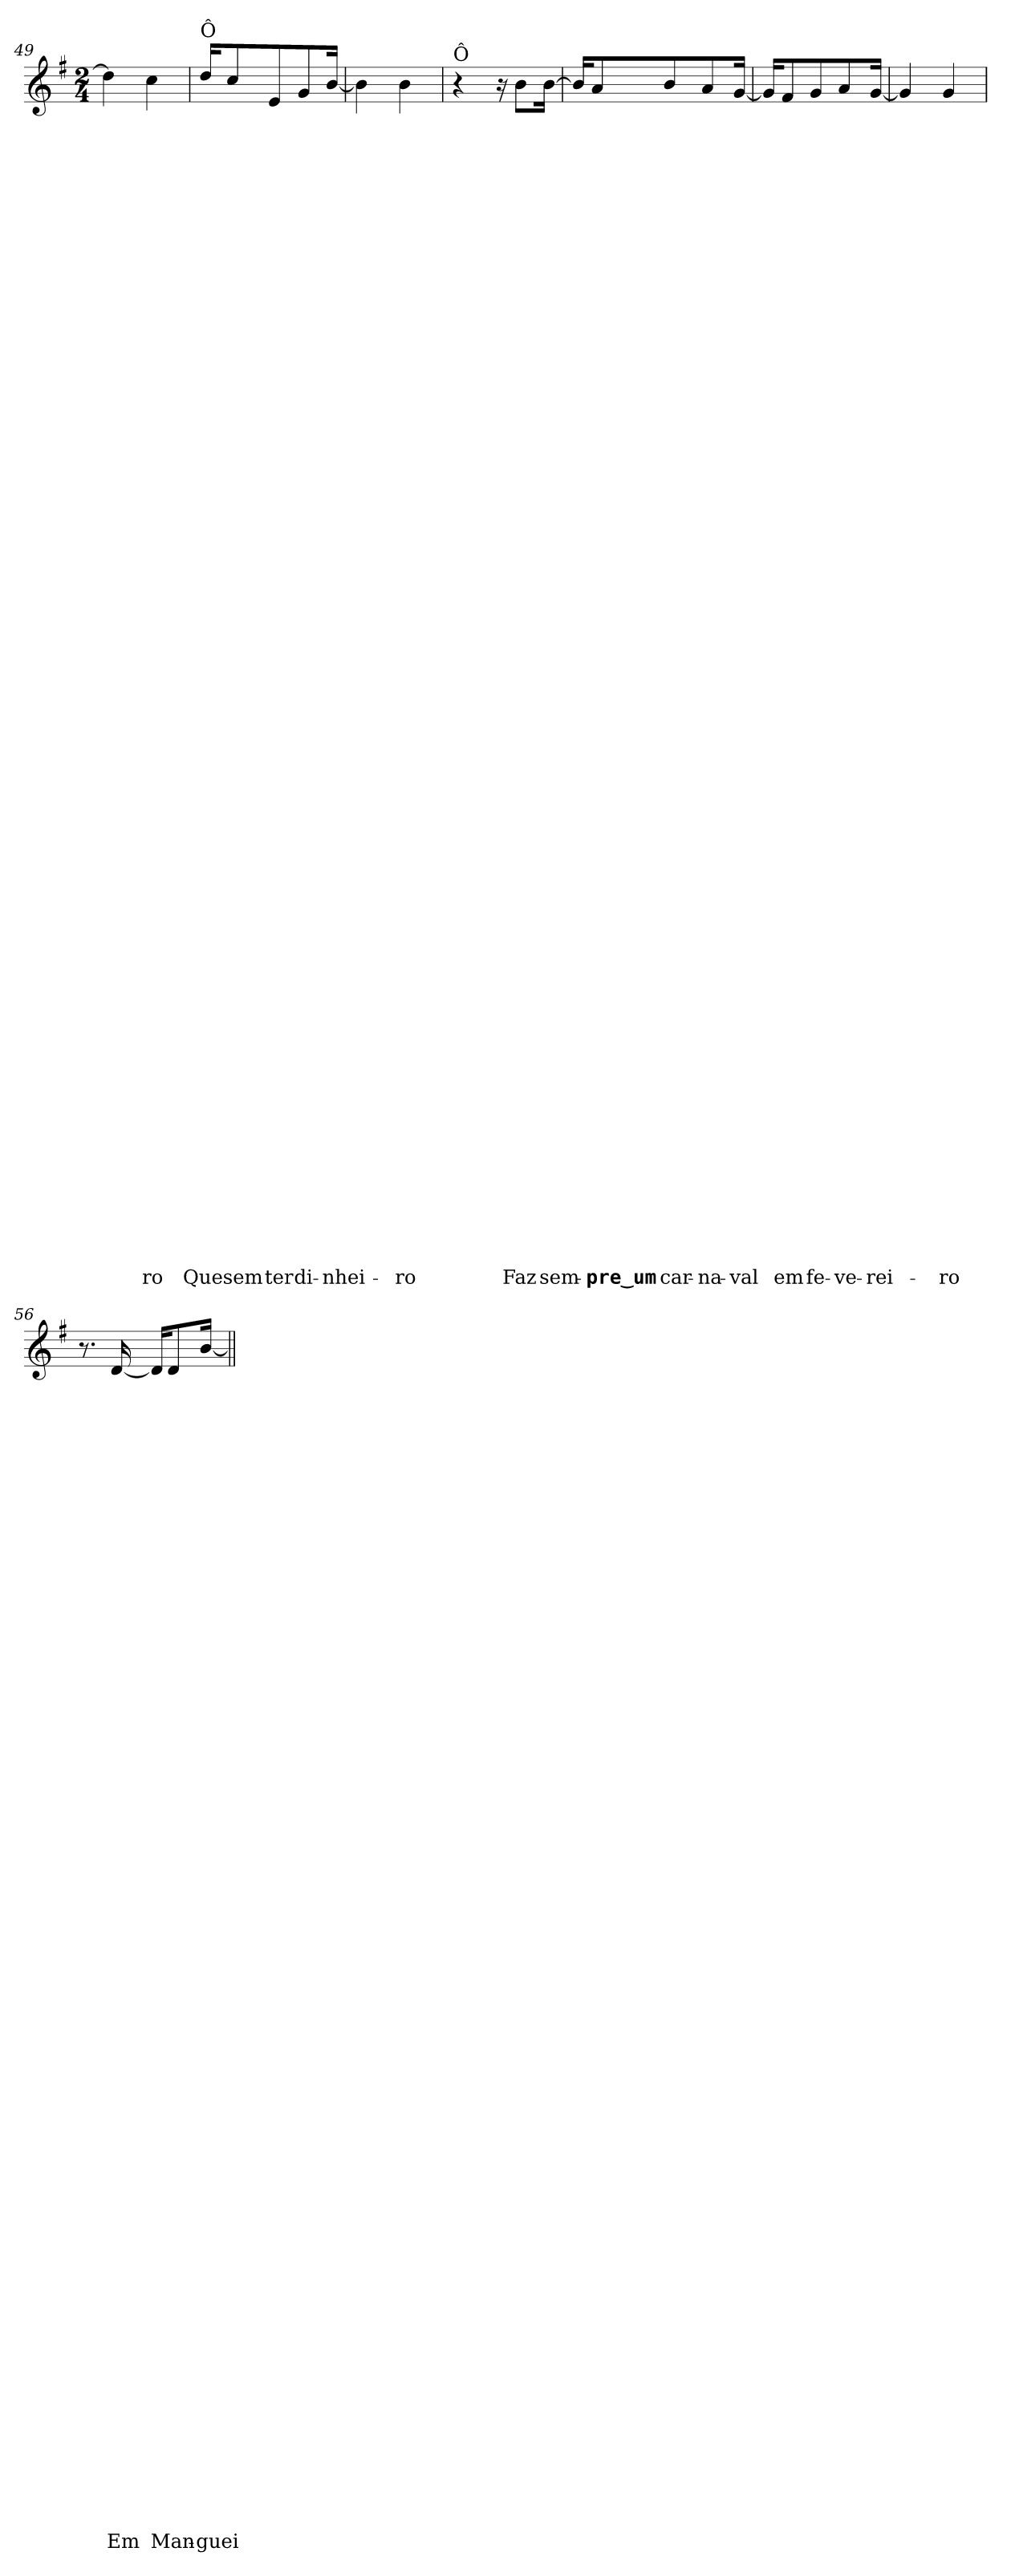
**kern	**text	**text	**text	**text	**text	**text	**text	**text	**text	**text	**text	**text	**text	**text	**text	**text	**text	**text	**text	**text	**text	**text	**text	**text	**text	**text	**text	**text	**text	**text	**text	**text	**text	**text	**text	**text	**text	**text	**text	**text	**text	**text	**text	**text	**text	**text	**text	**text	**text	**text	**text	**text	**text	**text	**text	**text	**text	**text	**text	**text	**text
*part1	*part1	*part1	*part1	*part1	*part1	*part1	*part1	*part1	*part1	*part1	*part1	*part1	*part1	*part1	*part1	*part1	*part1	*part1	*part1	*part1	*part1	*part1	*part1	*part1	*part1	*part1	*part1	*part1	*part1	*part1	*part1	*part1	*part1	*part1	*part1	*part1	*part1	*part1	*part1	*part1	*part1	*part1	*part1	*part1	*part1	*part1	*part1	*part1	*part1	*part1	*part1	*part1	*part1	*part1	*part1	*part1	*part1	*part1	*part1	*part1	*part1
*staff1	*staff1	*staff1	*staff1	*staff1	*staff1	*staff1	*staff1	*staff1	*staff1	*staff1	*staff1	*staff1	*staff1	*staff1	*staff1	*staff1	*staff1	*staff1	*staff1	*staff1	*staff1	*staff1	*staff1	*staff1	*staff1	*staff1	*staff1	*staff1	*staff1	*staff1	*staff1	*staff1	*staff1	*staff1	*staff1	*staff1	*staff1	*staff1	*staff1	*staff1	*staff1	*staff1	*staff1	*staff1	*staff1	*staff1	*staff1	*staff1	*staff1	*staff1	*staff1	*staff1	*staff1	*staff1	*staff1	*staff1	*staff1	*staff1	*staff1	*staff1	*staff1
!!LO:LB:g=z
*clefG2	*	*	*	*	*	*	*	*	*	*	*	*	*	*	*	*	*	*	*	*	*	*	*	*	*	*	*	*	*	*	*	*	*	*	*	*	*	*	*	*	*	*	*	*	*	*	*	*	*	*	*	*	*	*	*	*	*	*	*	*	*
*k[f#]	*	*	*	*	*	*	*	*	*	*	*	*	*	*	*	*	*	*	*	*	*	*	*	*	*	*	*	*	*	*	*	*	*	*	*	*	*	*	*	*	*	*	*	*	*	*	*	*	*	*	*	*	*	*	*	*	*	*	*	*	*
*G:	*	*	*	*	*	*	*	*	*	*	*	*	*	*	*	*	*	*	*	*	*	*	*	*	*	*	*	*	*	*	*	*	*	*	*	*	*	*	*	*	*	*	*	*	*	*	*	*	*	*	*	*	*	*	*	*	*	*	*	*	*
*M2/4	*	*	*	*	*	*	*	*	*	*	*	*	*	*	*	*	*	*	*	*	*	*	*	*	*	*	*	*	*	*	*	*	*	*	*	*	*	*	*	*	*	*	*	*	*	*	*	*	*	*	*	*	*	*	*	*	*	*	*	*	*
=49	=49	=49	=49	=49	=49	=49	=49	=49	=49	=49	=49	=49	=49	=49	=49	=49	=49	=49	=49	=49	=49	=49	=49	=49	=49	=49	=49	=49	=49	=49	=49	=49	=49	=49	=49	=49	=49	=49	=49	=49	=49	=49	=49	=49	=49	=49	=49	=49	=49	=49	=49	=49	=49	=49	=49	=49	=49	=49	=49	=49	=49
4dd\]	.	.	.	.	.	.	.	.	.	.	.	.	.	.	.	.	.	.	.	.	.	.	.	.	.	.	.	.	.	.	.	.	.	.	.	.	.	.	.	.	.	.	.	.	.	.	.	.	.	.	.	.	.	.	.	.	.	.	.	.	.
!	!	!	!	!	!	!	!	!	!	!	!	!	!	!	!	!	!	!	!	!	!	!	!	!	!	!	!	!	!	!	!	!	!	!	!	!	!	!	!	!	!	!	!	!	!	!	!	!	!	!	!	!	!	!	!	!	!	!	!	!	!LO:LY:b
4cc\	.	.	.	.	.	.	.	.	.	.	.	.	.	.	.	.	.	.	.	.	.	.	.	.	.	.	.	.	.	.	.	.	.	.	.	.	.	.	.	.	.	.	.	.	.	.	.	.	.	.	.	.	.	.	.	.	.	.	.	.	-ro
=50	=50	=50	=50	=50	=50	=50	=50	=50	=50	=50	=50	=50	=50	=50	=50	=50	=50	=50	=50	=50	=50	=50	=50	=50	=50	=50	=50	=50	=50	=50	=50	=50	=50	=50	=50	=50	=50	=50	=50	=50	=50	=50	=50	=50	=50	=50	=50	=50	=50	=50	=50	=50	=50	=50	=50	=50	=50	=50	=50	=50	=50
!LO:TX:a:t=Ô	!	!	!	!	!	!	!	!	!	!	!	!	!	!	!	!	!	!	!	!	!	!	!	!	!	!	!	!	!	!	!	!	!	!	!	!	!	!	!	!	!	!	!	!	!	!	!	!	!	!	!	!	!	!	!	!	!	!	!	!	!
!	!	!	!	!	!	!	!	!	!	!	!	!	!	!	!	!	!	!	!	!	!	!	!	!	!	!	!	!	!	!	!	!	!	!	!	!	!	!	!	!	!	!	!	!	!	!	!	!	!	!	!	!	!	!	!	!	!	!	!	!	!LO:LY:b
16dd/KL	.	.	.	.	.	.	.	.	.	.	.	.	.	.	.	.	.	.	.	.	.	.	.	.	.	.	.	.	.	.	.	.	.	.	.	.	.	.	.	.	.	.	.	.	.	.	.	.	.	.	.	.	.	.	.	.	.	.	.	.	Que
!	!	!	!	!	!	!	!	!	!	!	!	!	!	!	!	!	!	!	!	!	!	!	!	!	!	!	!	!	!	!	!	!	!	!	!	!	!	!	!	!	!	!	!	!	!	!	!	!	!	!	!	!	!	!	!	!	!	!	!	!	!LO:LY:b
8cc/	.	.	.	.	.	.	.	.	.	.	.	.	.	.	.	.	.	.	.	.	.	.	.	.	.	.	.	.	.	.	.	.	.	.	.	.	.	.	.	.	.	.	.	.	.	.	.	.	.	.	.	.	.	.	.	.	.	.	.	.	sem
!	!	!	!	!	!	!	!	!	!	!	!	!	!	!	!	!	!	!	!	!	!	!	!	!	!	!	!	!	!	!	!	!	!	!	!	!	!	!	!	!	!	!	!	!	!	!	!	!	!	!	!	!	!	!	!	!	!	!	!	!	!LO:LY:b
8e/	.	.	.	.	.	.	.	.	.	.	.	.	.	.	.	.	.	.	.	.	.	.	.	.	.	.	.	.	.	.	.	.	.	.	.	.	.	.	.	.	.	.	.	.	.	.	.	.	.	.	.	.	.	.	.	.	.	.	.	.	ter
!	!	!	!	!	!	!	!	!	!	!	!	!	!	!	!	!	!	!	!	!	!	!	!	!	!	!	!	!	!	!	!	!	!	!	!	!	!	!	!	!	!	!	!	!	!	!	!	!	!	!	!	!	!	!	!	!	!	!	!	!	!LO:LY:b
8g/	.	.	.	.	.	.	.	.	.	.	.	.	.	.	.	.	.	.	.	.	.	.	.	.	.	.	.	.	.	.	.	.	.	.	.	.	.	.	.	.	.	.	.	.	.	.	.	.	.	.	.	.	.	.	.	.	.	.	.	.	di-
!	!	!	!	!	!	!	!	!	!	!	!	!	!	!	!	!	!	!	!	!	!	!	!	!	!	!	!	!	!	!	!	!	!	!	!	!	!	!	!	!	!	!	!	!	!	!	!	!	!	!	!	!	!	!	!	!	!	!	!	!	!LO:LY:b
[16b/Jk	.	.	.	.	.	.	.	.	.	.	.	.	.	.	.	.	.	.	.	.	.	.	.	.	.	.	.	.	.	.	.	.	.	.	.	.	.	.	.	.	.	.	.	.	.	.	.	.	.	.	.	.	.	.	.	.	.	.	.	.	-nhei-
=51	=51	=51	=51	=51	=51	=51	=51	=51	=51	=51	=51	=51	=51	=51	=51	=51	=51	=51	=51	=51	=51	=51	=51	=51	=51	=51	=51	=51	=51	=51	=51	=51	=51	=51	=51	=51	=51	=51	=51	=51	=51	=51	=51	=51	=51	=51	=51	=51	=51	=51	=51	=51	=51	=51	=51	=51	=51	=51	=51	=51	=51
4b\]	.	.	.	.	.	.	.	.	.	.	.	.	.	.	.	.	.	.	.	.	.	.	.	.	.	.	.	.	.	.	.	.	.	.	.	.	.	.	.	.	.	.	.	.	.	.	.	.	.	.	.	.	.	.	.	.	.	.	.	.	.
!	!	!	!	!	!	!	!	!	!	!	!	!	!	!	!	!	!	!	!	!	!	!	!	!	!	!	!	!	!	!	!	!	!	!	!	!	!	!	!	!	!	!	!	!	!	!	!	!	!	!	!	!	!	!	!	!	!	!	!	!	!LO:LY:b
4b\	.	.	.	.	.	.	.	.	.	.	.	.	.	.	.	.	.	.	.	.	.	.	.	.	.	.	.	.	.	.	.	.	.	.	.	.	.	.	.	.	.	.	.	.	.	.	.	.	.	.	.	.	.	.	.	.	.	.	.	.	-ro
=52	=52	=52	=52	=52	=52	=52	=52	=52	=52	=52	=52	=52	=52	=52	=52	=52	=52	=52	=52	=52	=52	=52	=52	=52	=52	=52	=52	=52	=52	=52	=52	=52	=52	=52	=52	=52	=52	=52	=52	=52	=52	=52	=52	=52	=52	=52	=52	=52	=52	=52	=52	=52	=52	=52	=52	=52	=52	=52	=52	=52	=52
!LO:TX:a:t=Ô	!	!	!	!	!	!	!	!	!	!	!	!	!	!	!	!	!	!	!	!	!	!	!	!	!	!	!	!	!	!	!	!	!	!	!	!	!	!	!	!	!	!	!	!	!	!	!	!	!	!	!	!	!	!	!	!	!	!	!	!	!
4r	.	.	.	.	.	.	.	.	.	.	.	.	.	.	.	.	.	.	.	.	.	.	.	.	.	.	.	.	.	.	.	.	.	.	.	.	.	.	.	.	.	.	.	.	.	.	.	.	.	.	.	.	.	.	.	.	.	.	.	.	.
16r	.	.	.	.	.	.	.	.	.	.	.	.	.	.	.	.	.	.	.	.	.	.	.	.	.	.	.	.	.	.	.	.	.	.	.	.	.	.	.	.	.	.	.	.	.	.	.	.	.	.	.	.	.	.	.	.	.	.	.	.	.
!	!	!	!	!	!	!	!	!	!	!	!	!	!	!	!	!	!	!	!	!	!	!	!	!	!	!	!	!	!	!	!	!	!	!	!	!	!	!	!	!	!	!	!	!	!	!	!	!	!	!	!	!	!	!	!	!	!	!	!	!	!LO:LY:b
8b\L	.	.	.	.	.	.	.	.	.	.	.	.	.	.	.	.	.	.	.	.	.	.	.	.	.	.	.	.	.	.	.	.	.	.	.	.	.	.	.	.	.	.	.	.	.	.	.	.	.	.	.	.	.	.	.	.	.	.	.	.	Faz
!	!	!	!	!	!	!	!	!	!	!	!	!	!	!	!	!	!	!	!	!	!	!	!	!	!	!	!	!	!	!	!	!	!	!	!	!	!	!	!	!	!	!	!	!	!	!	!	!	!	!	!	!	!	!	!	!	!	!	!	!	!LO:LY:b
[16b\Jk	.	.	.	.	.	.	.	.	.	.	.	.	.	.	.	.	.	.	.	.	.	.	.	.	.	.	.	.	.	.	.	.	.	.	.	.	.	.	.	.	.	.	.	.	.	.	.	.	.	.	.	.	.	.	.	.	.	.	.	.	sem-
=53	=53	=53	=53	=53	=53	=53	=53	=53	=53	=53	=53	=53	=53	=53	=53	=53	=53	=53	=53	=53	=53	=53	=53	=53	=53	=53	=53	=53	=53	=53	=53	=53	=53	=53	=53	=53	=53	=53	=53	=53	=53	=53	=53	=53	=53	=53	=53	=53	=53	=53	=53	=53	=53	=53	=53	=53	=53	=53	=53	=53	=53
16b/KL]	.	.	.	.	.	.	.	.	.	.	.	.	.	.	.	.	.	.	.	.	.	.	.	.	.	.	.	.	.	.	.	.	.	.	.	.	.	.	.	.	.	.	.	.	.	.	.	.	.	.	.	.	.	.	.	.	.	.	.	.	.
!	!	!	!	!	!	!	!	!	!	!	!	!	!	!	!	!	!	!	!	!	!	!	!	!	!	!	!	!	!	!	!	!	!	!	!	!	!	!	!	!	!	!	!	!	!	!	!	!	!	!	!	!	!	!	!	!	!	!	!	!	!LO:LY:b
8a/	.	.	.	.	.	.	.	.	.	.	.	.	.	.	.	.	.	.	.	.	.	.	.	.	.	.	.	.	.	.	.	.	.	.	.	.	.	.	.	.	.	.	.	.	.	.	.	.	.	.	.	.	.	.	.	.	.	.	.	.	-pre‿um
!	!	!	!	!	!	!	!	!	!	!	!	!	!	!	!	!	!	!	!	!	!	!	!	!	!	!	!	!	!	!	!	!	!	!	!	!	!	!	!	!	!	!	!	!	!	!	!	!	!	!	!	!	!	!	!	!	!	!	!	!	!LO:LY:b
8b/	.	.	.	.	.	.	.	.	.	.	.	.	.	.	.	.	.	.	.	.	.	.	.	.	.	.	.	.	.	.	.	.	.	.	.	.	.	.	.	.	.	.	.	.	.	.	.	.	.	.	.	.	.	.	.	.	.	.	.	.	car-
!	!	!	!	!	!	!	!	!	!	!	!	!	!	!	!	!	!	!	!	!	!	!	!	!	!	!	!	!	!	!	!	!	!	!	!	!	!	!	!	!	!	!	!	!	!	!	!	!	!	!	!	!	!	!	!	!	!	!	!	!	!LO:LY:b
8a/	.	.	.	.	.	.	.	.	.	.	.	.	.	.	.	.	.	.	.	.	.	.	.	.	.	.	.	.	.	.	.	.	.	.	.	.	.	.	.	.	.	.	.	.	.	.	.	.	.	.	.	.	.	.	.	.	.	.	.	.	-na-
!	!	!	!	!	!	!	!	!	!	!	!	!	!	!	!	!	!	!	!	!	!	!	!	!	!	!	!	!	!	!	!	!	!	!	!	!	!	!	!	!	!	!	!	!	!	!	!	!	!	!	!	!	!	!	!	!	!	!	!	!	!LO:LY:b
[16g/Jk	.	.	.	.	.	.	.	.	.	.	.	.	.	.	.	.	.	.	.	.	.	.	.	.	.	.	.	.	.	.	.	.	.	.	.	.	.	.	.	.	.	.	.	.	.	.	.	.	.	.	.	.	.	.	.	.	.	.	.	.	-val
=54	=54	=54	=54	=54	=54	=54	=54	=54	=54	=54	=54	=54	=54	=54	=54	=54	=54	=54	=54	=54	=54	=54	=54	=54	=54	=54	=54	=54	=54	=54	=54	=54	=54	=54	=54	=54	=54	=54	=54	=54	=54	=54	=54	=54	=54	=54	=54	=54	=54	=54	=54	=54	=54	=54	=54	=54	=54	=54	=54	=54	=54
16g/KL]	.	.	.	.	.	.	.	.	.	.	.	.	.	.	.	.	.	.	.	.	.	.	.	.	.	.	.	.	.	.	.	.	.	.	.	.	.	.	.	.	.	.	.	.	.	.	.	.	.	.	.	.	.	.	.	.	.	.	.	.	.
!	!	!	!	!	!	!	!	!	!	!	!	!	!	!	!	!	!	!	!	!	!	!	!	!	!	!	!	!	!	!	!	!	!	!	!	!	!	!	!	!	!	!	!	!	!	!	!	!	!	!	!	!	!	!	!	!	!	!	!	!	!LO:LY:b
8f#/	.	.	.	.	.	.	.	.	.	.	.	.	.	.	.	.	.	.	.	.	.	.	.	.	.	.	.	.	.	.	.	.	.	.	.	.	.	.	.	.	.	.	.	.	.	.	.	.	.	.	.	.	.	.	.	.	.	.	.	.	em
!	!	!	!	!	!	!	!	!	!	!	!	!	!	!	!	!	!	!	!	!	!	!	!	!	!	!	!	!	!	!	!	!	!	!	!	!	!	!	!	!	!	!	!	!	!	!	!	!	!	!	!	!	!	!	!	!	!	!	!	!	!LO:LY:b
8g/	.	.	.	.	.	.	.	.	.	.	.	.	.	.	.	.	.	.	.	.	.	.	.	.	.	.	.	.	.	.	.	.	.	.	.	.	.	.	.	.	.	.	.	.	.	.	.	.	.	.	.	.	.	.	.	.	.	.	.	.	fe-
!	!	!	!	!	!	!	!	!	!	!	!	!	!	!	!	!	!	!	!	!	!	!	!	!	!	!	!	!	!	!	!	!	!	!	!	!	!	!	!	!	!	!	!	!	!	!	!	!	!	!	!	!	!	!	!	!	!	!	!	!	!LO:LY:b
8a/	.	.	.	.	.	.	.	.	.	.	.	.	.	.	.	.	.	.	.	.	.	.	.	.	.	.	.	.	.	.	.	.	.	.	.	.	.	.	.	.	.	.	.	.	.	.	.	.	.	.	.	.	.	.	.	.	.	.	.	.	-ve-
!	!	!	!	!	!	!	!	!	!	!	!	!	!	!	!	!	!	!	!	!	!	!	!	!	!	!	!	!	!	!	!	!	!	!	!	!	!	!	!	!	!	!	!	!	!	!	!	!	!	!	!	!	!	!	!	!	!	!	!	!	!LO:LY:b
[16g/Jk	.	.	.	.	.	.	.	.	.	.	.	.	.	.	.	.	.	.	.	.	.	.	.	.	.	.	.	.	.	.	.	.	.	.	.	.	.	.	.	.	.	.	.	.	.	.	.	.	.	.	.	.	.	.	.	.	.	.	.	.	-rei-
=55	=55	=55	=55	=55	=55	=55	=55	=55	=55	=55	=55	=55	=55	=55	=55	=55	=55	=55	=55	=55	=55	=55	=55	=55	=55	=55	=55	=55	=55	=55	=55	=55	=55	=55	=55	=55	=55	=55	=55	=55	=55	=55	=55	=55	=55	=55	=55	=55	=55	=55	=55	=55	=55	=55	=55	=55	=55	=55	=55	=55	=55
4g/]	.	.	.	.	.	.	.	.	.	.	.	.	.	.	.	.	.	.	.	.	.	.	.	.	.	.	.	.	.	.	.	.	.	.	.	.	.	.	.	.	.	.	.	.	.	.	.	.	.	.	.	.	.	.	.	.	.	.	.	.	.
!	!	!	!	!	!	!	!	!	!	!	!	!	!	!	!	!	!	!	!	!	!	!	!	!	!	!	!	!	!	!	!	!	!	!	!	!	!	!	!	!	!	!	!	!	!	!	!	!	!	!	!	!	!	!	!	!	!	!	!	!	!LO:LY:b
4g/	.	.	.	.	.	.	.	.	.	.	.	.	.	.	.	.	.	.	.	.	.	.	.	.	.	.	.	.	.	.	.	.	.	.	.	.	.	.	.	.	.	.	.	.	.	.	.	.	.	.	.	.	.	.	.	.	.	.	.	.	-ro
=56	=56	=56	=56	=56	=56	=56	=56	=56	=56	=56	=56	=56	=56	=56	=56	=56	=56	=56	=56	=56	=56	=56	=56	=56	=56	=56	=56	=56	=56	=56	=56	=56	=56	=56	=56	=56	=56	=56	=56	=56	=56	=56	=56	=56	=56	=56	=56	=56	=56	=56	=56	=56	=56	=56	=56	=56	=56	=56	=56	=56	=56
8.r	.	.	.	.	.	.	.	.	.	.	.	.	.	.	.	.	.	.	.	.	.	.	.	.	.	.	.	.	.	.	.	.	.	.	.	.	.	.	.	.	.	.	.	.	.	.	.	.	.	.	.	.	.	.	.	.	.	.	.	.	.
!	!	!	!	!	!	!	!	!	!	!	!	!	!	!	!	!	!	!	!	!	!	!	!	!	!	!	!	!	!	!	!	!	!	!	!	!	!	!	!	!	!	!	!	!	!	!	!	!	!	!	!	!	!	!	!	!	!	!	!	!	!LO:LY:b
[16d/	.	.	.	.	.	.	.	.	.	.	.	.	.	.	.	.	.	.	.	.	.	.	.	.	.	.	.	.	.	.	.	.	.	.	.	.	.	.	.	.	.	.	.	.	.	.	.	.	.	.	.	.	.	.	.	.	.	.	.	.	Em
16d/KL]	.	.	.	.	.	.	.	.	.	.	.	.	.	.	.	.	.	.	.	.	.	.	.	.	.	.	.	.	.	.	.	.	.	.	.	.	.	.	.	.	.	.	.	.	.	.	.	.	.	.	.	.	.	.	.	.	.	.	.	.	.
!	!	!	!	!	!	!	!	!	!	!	!	!	!	!	!	!	!	!	!	!	!	!	!	!	!	!	!	!	!	!	!	!	!	!	!	!	!	!	!	!	!	!	!	!	!	!	!	!	!	!	!	!	!	!	!	!	!	!	!	!	!LO:LY:b
8d/	.	.	.	.	.	.	.	.	.	.	.	.	.	.	.	.	.	.	.	.	.	.	.	.	.	.	.	.	.	.	.	.	.	.	.	.	.	.	.	.	.	.	.	.	.	.	.	.	.	.	.	.	.	.	.	.	.	.	.	.	Man-
!	!	!	!	!	!	!	!	!	!	!	!	!	!	!	!	!	!	!	!	!	!	!	!	!	!	!	!	!	!	!	!	!	!	!	!	!	!	!	!	!	!	!	!	!	!	!	!	!	!	!	!	!	!	!	!	!	!	!	!	!	!LO:LY:b
[16b/Jk	.	.	.	.	.	.	.	.	.	.	.	.	.	.	.	.	.	.	.	.	.	.	.	.	.	.	.	.	.	.	.	.	.	.	.	.	.	.	.	.	.	.	.	.	.	.	.	.	.	.	.	.	.	.	.	.	.	.	.	.	-guei-
=||	=||	=||	=||	=||	=||	=||	=||	=||	=||	=||	=||	=||	=||	=||	=||	=||	=||	=||	=||	=||	=||	=||	=||	=||	=||	=||	=||	=||	=||	=||	=||	=||	=||	=||	=||	=||	=||	=||	=||	=||	=||	=||	=||	=||	=||	=||	=||	=||	=||	=||	=||	=||	=||	=||	=||	=||	=||	=||	=||	=||	=||
*-	*-	*-	*-	*-	*-	*-	*-	*-	*-	*-	*-	*-	*-	*-	*-	*-	*-	*-	*-	*-	*-	*-	*-	*-	*-	*-	*-	*-	*-	*-	*-	*-	*-	*-	*-	*-	*-	*-	*-	*-	*-	*-	*-	*-	*-	*-	*-	*-	*-	*-	*-	*-	*-	*-	*-	*-	*-	*-	*-	*-	*-
